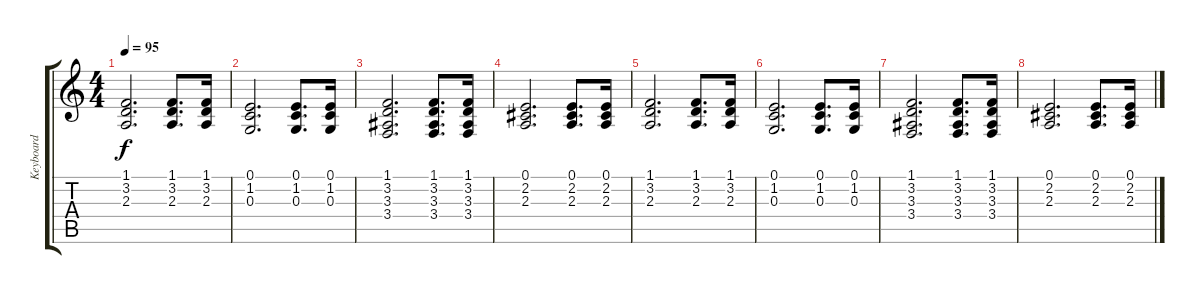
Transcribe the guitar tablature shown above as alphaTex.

\track ("Keyboard" "Keyboard") {instrument electricgrandpiano}
\staff {score tabs}
\tuning (E4 B3 G3 D3 A2 D2) {hide}
\ts (4 4)
\tempo 95
\clef g2
\ks c
(1.1 3.2 2.3).2{d dy f} (1.1 3.2 2.3).8{d} (1.1 3.2 2.3).16 |
(0.1 1.2 0.3).2{d} (0.1 1.2 0.3).8{d} (0.1 1.2 0.3).16 |
(1.1 3.2 3.3 3.4).2{d} (1.1 3.2 3.3 3.4).8{d} (1.1 3.2 3.3 3.4).16 |
(0.1 2.2 2.3).2{d} (0.1 2.2 2.3).8{d} (0.1 2.2 2.3).16 |
(1.1 3.2 2.3).2{d} (1.1 3.2 2.3).8{d} (1.1 3.2 2.3).16 |
(0.1 1.2 0.3).2{d} (0.1 1.2 0.3).8{d} (0.1 1.2 0.3).16 |
(1.1 3.2 3.3 3.4).2{d} (1.1 3.2 3.3 3.4).8{d} (1.1 3.2 3.3 3.4).16 |
(0.1 2.2 2.3).2{d} (0.1 2.2 2.3).8{d} (0.1 2.2 2.3).16
